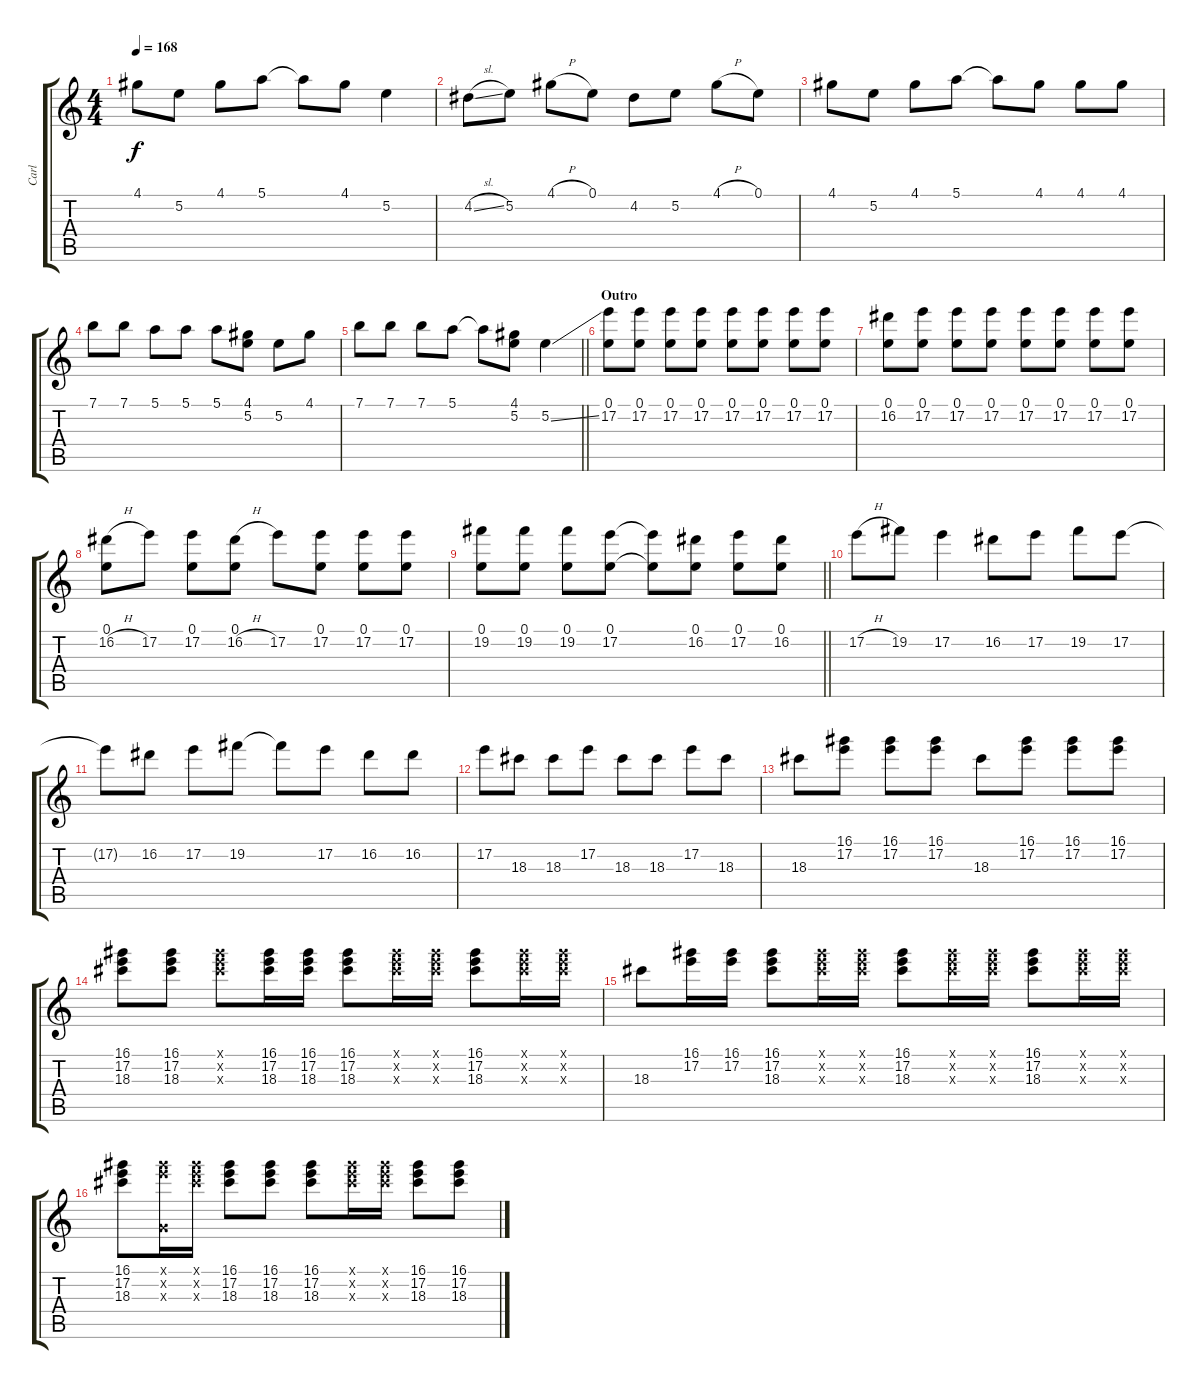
\track ("Carl" "Carl") {instrument distortionguitar}
\staff {score tabs}
\tuning (E4 B3 G3 D3 A2 E2) {hide}
\ts (4 4)
\tempo 168
\clef g2
\ks c
4.1.8{dy f} 5.2.8 4.1.8 5.1.8 5.1{t}.8 4.1.8 5.2.4 |
4.2{sl}.8 5.2.8 4.1{h}.8 0.1.8 4.2.8 5.2.8 4.1{h}.8 0.1.8 |
4.1.8 5.2.8 4.1.8 5.1.8 5.1{t}.8 4.1.8 4.1.8 4.1.8 |
7.1.8 7.1.8 5.1.8 5.1.8 5.1.8 (4.1 5.2).8 5.2.8 4.1.8 |
\barLineRight lightlight
7.1.8 7.1.8 7.1.8 5.1.8 5.1{t}.8 (4.1 5.2).8 5.2{ss}.4 |
\section ("" "Outro")
(0.1 17.2).8 (0.1 17.2).8 (0.1 17.2).8 (0.1 17.2).8 (0.1 17.2).8 (0.1 17.2).8 (0.1 17.2).8 (0.1 17.2).8 |
(0.1 16.2).8 (0.1 17.2).8 (0.1 17.2).8 (0.1 17.2).8 (0.1 17.2).8 (0.1 17.2).8 (0.1 17.2).8 (0.1 17.2).8 |
(0.1 16.2{h}).8 17.2.8 (0.1 17.2).8 (0.1 16.2{h}).8 17.2.8 (0.1 17.2).8 (0.1 17.2).8 (0.1 17.2).8 |
\barLineRight lightlight
(0.1 19.2).8 (0.1 19.2).8 (0.1 19.2).8 (0.1 17.2).8 (0.1{t} 17.2{t}).8 (0.1 16.2).8 (0.1 17.2).8 (0.1 16.2).8 |
17.2{h}.8 19.2.8 17.2.4 16.2.8 17.2.8 19.2.8 17.2.8 |
17.2{t}.8 16.2.8 17.2.8 19.2.8 19.2{t}.8 17.2.8 16.2.8 16.2.8 |
17.2.8 18.3.8 18.3.8 17.2.8 18.3.8 18.3.8 17.2.8 18.3.8 |
18.3.8 (16.1 17.2).8 (16.1 17.2).8 (16.1 17.2).8 18.3.8 (16.1 17.2).8 (16.1 17.2).8 (16.1 17.2).8 |
(16.1 17.2 18.3).8 (16.1 17.2 18.3).8 (16.1{x} 17.2{x} 18.3{x}).8 (16.1 17.2 18.3).16 (16.1 17.2 18.3).16 (16.1 17.2 18.3).8 (16.1{x} 17.2{x} 18.3{x}).16 (16.1{x} 17.2{x} 18.3{x}).16 (16.1 17.2 18.3).8 (16.1{x} 17.2{x} 18.3{x}).16 (16.1{x} 17.2{x} 18.3{x}).16 |
18.3.8 (16.1 17.2).16 (16.1 17.2).16 (16.1 17.2 18.3).8 (16.1{x} 17.2{x} 18.3{x}).16 (16.1{x} 17.2{x} 18.3{x}).16 (16.1 17.2 18.3).8 (16.1{x} 17.2{x} 18.3{x}).16 (16.1{x} 17.2{x} 18.3{x}).16 (16.1 17.2 18.3).8 (16.1{x} 17.2{x} 18.3{x}).16 (16.1{x} 17.2{x} 18.3{x}).16 |
(16.1 17.2 18.3).8 (16.1{x} 17.2{x} 0.3{x}).16 (16.1{x} 17.2{x} 18.3{x}).16 (16.1 17.2 18.3).8 (16.1 17.2 18.3).8 (16.1 17.2 18.3).8 (16.1{x} 17.2{x} 18.3{x}).16 (16.1{x} 17.2{x} 18.3{x}).16 (16.1 17.2 18.3).8 (16.1 17.2 18.3).8
